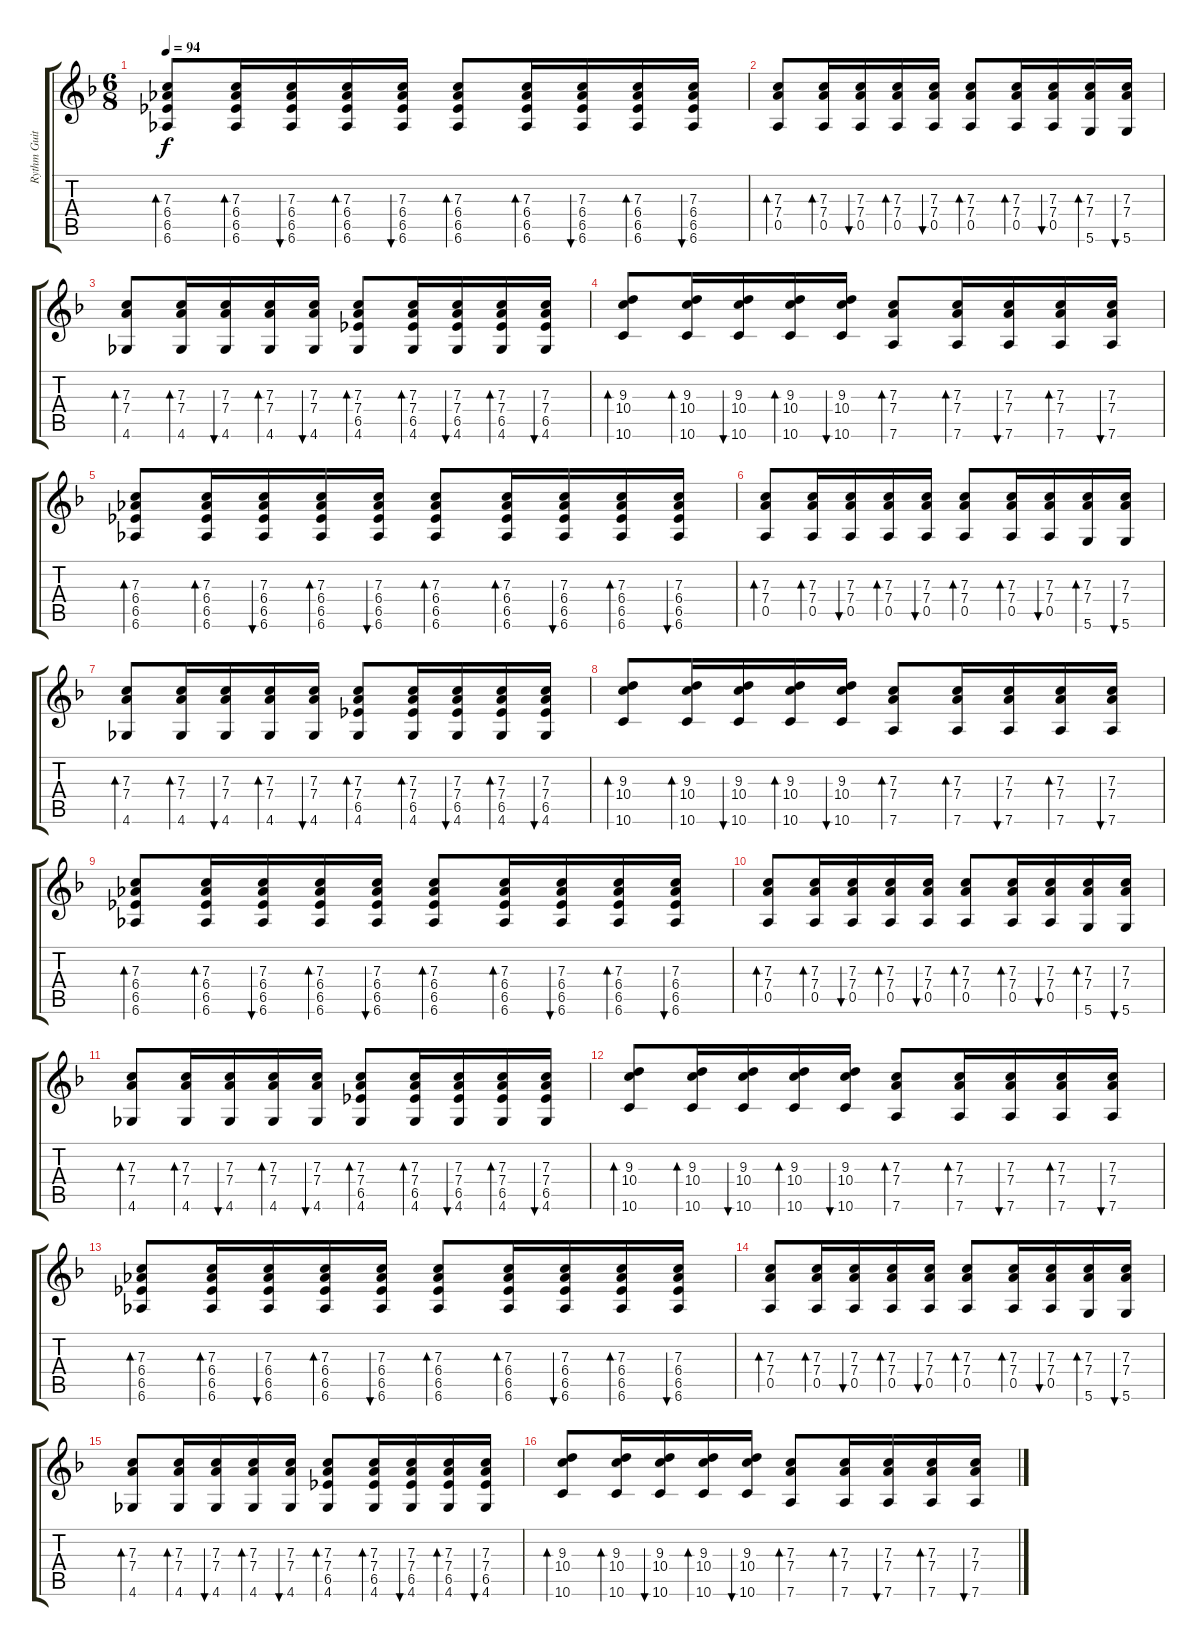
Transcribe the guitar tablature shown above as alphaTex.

\track ("Rythm Guitar 2" "Rythm Guit") {instrument distortionguitar}
\staff {score tabs}
\tuning (E4 A3 F3 D3 A2 D2) {hide}
\ts (6 8)
\tempo 94
\clef g2
\ks dminor
(7.3 6.4 6.5 6.6).8{bd 30 dy f} (7.3 6.4 6.5 6.6).16{bd 30} (7.3 6.4 6.5 6.6).16{bu 60} (7.3 6.4 6.5 6.6).16{bd 30} (7.3 6.4 6.5 6.6).16{bu 60} (7.3 6.4 6.5 6.6).8{bd 30} (7.3 6.4 6.5 6.6).16{bd 30} (7.3 6.4 6.5 6.6).16{bu 60} (7.3 6.4 6.5 6.6).16{bd 30} (7.3 6.4 6.5 6.6).16{bu 60} |
(7.3 7.4 0.5).8{bd 30} (7.3 7.4 0.5).16{bd 30} (7.3 7.4 0.5).16{bu 30} (7.3 7.4 0.5).16{bd 30} (7.3 7.4 0.5).16{bu 30} (7.3 7.4 0.5).8{bd 30} (7.3 7.4 0.5).16{bd 30} (7.3 7.4 0.5).16{bu 30} (7.3 7.4 5.6).16{bd 30} (7.3 7.4 5.6).16{bu 30} |
(7.3 7.4 4.6).8{bd 30} (7.3 7.4 4.6).16{bd 30} (7.3 7.4 4.6).16{bu 30} (7.3 7.4 4.6).16{bd 30} (7.3 7.4 4.6).16{bu 30} (7.3 7.4 6.5 4.6).8{bd 30} (7.3 7.4 6.5 4.6).16{bd 30} (7.3 7.4 6.5 4.6).16{bu 30} (7.3 7.4 6.5 4.6).16{bd 30} (7.3 7.4 6.5 4.6).16{bu 30} |
(9.3 10.4 10.6).8{bd 30} (9.3 10.4 10.6).16{bd 30} (9.3 10.4 10.6).16{bu 30} (9.3 10.4 10.6).16{bd 30} (9.3 10.4 10.6).16{bu 30} (7.3 7.4 7.6).8{bd 30} (7.3 7.4 7.6).16{bd 30} (7.3 7.4 7.6).16{bu 30} (7.3 7.4 7.6).16{bd 30} (7.3 7.4 7.6).16{bu 30} |
(7.3 6.4 6.5 6.6).8{bd 30} (7.3 6.4 6.5 6.6).16{bd 30} (7.3 6.4 6.5 6.6).16{bu 60} (7.3 6.4 6.5 6.6).16{bd 30} (7.3 6.4 6.5 6.6).16{bu 60} (7.3 6.4 6.5 6.6).8{bd 30} (7.3 6.4 6.5 6.6).16{bd 30} (7.3 6.4 6.5 6.6).16{bu 60} (7.3 6.4 6.5 6.6).16{bd 30} (7.3 6.4 6.5 6.6).16{bu 60} |
(7.3 7.4 0.5).8{bd 30} (7.3 7.4 0.5).16{bd 30} (7.3 7.4 0.5).16{bu 30} (7.3 7.4 0.5).16{bd 30} (7.3 7.4 0.5).16{bu 30} (7.3 7.4 0.5).8{bd 30} (7.3 7.4 0.5).16{bd 30} (7.3 7.4 0.5).16{bu 30} (7.3 7.4 5.6).16{bd 30} (7.3 7.4 5.6).16{bu 30} |
(7.3 7.4 4.6).8{bd 30} (7.3 7.4 4.6).16{bd 30} (7.3 7.4 4.6).16{bu 30} (7.3 7.4 4.6).16{bd 30} (7.3 7.4 4.6).16{bu 30} (7.3 7.4 6.5 4.6).8{bd 30} (7.3 7.4 6.5 4.6).16{bd 30} (7.3 7.4 6.5 4.6).16{bu 30} (7.3 7.4 6.5 4.6).16{bd 30} (7.3 7.4 6.5 4.6).16{bu 30} |
(9.3 10.4 10.6).8{bd 30} (9.3 10.4 10.6).16{bd 30} (9.3 10.4 10.6).16{bu 30} (9.3 10.4 10.6).16{bd 30} (9.3 10.4 10.6).16{bu 30} (7.3 7.4 7.6).8{bd 30} (7.3 7.4 7.6).16{bd 30} (7.3 7.4 7.6).16{bu 30} (7.3 7.4 7.6).16{bd 30} (7.3 7.4 7.6).16{bu 30} |
(7.3 6.4 6.5 6.6).8{bd 30} (7.3 6.4 6.5 6.6).16{bd 30} (7.3 6.4 6.5 6.6).16{bu 60} (7.3 6.4 6.5 6.6).16{bd 30} (7.3 6.4 6.5 6.6).16{bu 60} (7.3 6.4 6.5 6.6).8{bd 30} (7.3 6.4 6.5 6.6).16{bd 30} (7.3 6.4 6.5 6.6).16{bu 60} (7.3 6.4 6.5 6.6).16{bd 30} (7.3 6.4 6.5 6.6).16{bu 60} |
(7.3 7.4 0.5).8{bd 30} (7.3 7.4 0.5).16{bd 30} (7.3 7.4 0.5).16{bu 30} (7.3 7.4 0.5).16{bd 30} (7.3 7.4 0.5).16{bu 30} (7.3 7.4 0.5).8{bd 30} (7.3 7.4 0.5).16{bd 30} (7.3 7.4 0.5).16{bu 30} (7.3 7.4 5.6).16{bd 30} (7.3 7.4 5.6).16{bu 30} |
(7.3 7.4 4.6).8{bd 30} (7.3 7.4 4.6).16{bd 30} (7.3 7.4 4.6).16{bu 30} (7.3 7.4 4.6).16{bd 30} (7.3 7.4 4.6).16{bu 30} (7.3 7.4 6.5 4.6).8{bd 30} (7.3 7.4 6.5 4.6).16{bd 30} (7.3 7.4 6.5 4.6).16{bu 30} (7.3 7.4 6.5 4.6).16{bd 30} (7.3 7.4 6.5 4.6).16{bu 30} |
(9.3 10.4 10.6).8{bd 30} (9.3 10.4 10.6).16{bd 30} (9.3 10.4 10.6).16{bu 30} (9.3 10.4 10.6).16{bd 30} (9.3 10.4 10.6).16{bu 30} (7.3 7.4 7.6).8{bd 30} (7.3 7.4 7.6).16{bd 30} (7.3 7.4 7.6).16{bu 30} (7.3 7.4 7.6).16{bd 30} (7.3 7.4 7.6).16{bu 30} |
(7.3 6.4 6.5 6.6).8{bd 30} (7.3 6.4 6.5 6.6).16{bd 30} (7.3 6.4 6.5 6.6).16{bu 60} (7.3 6.4 6.5 6.6).16{bd 30} (7.3 6.4 6.5 6.6).16{bu 60} (7.3 6.4 6.5 6.6).8{bd 30} (7.3 6.4 6.5 6.6).16{bd 30} (7.3 6.4 6.5 6.6).16{bu 60} (7.3 6.4 6.5 6.6).16{bd 30} (7.3 6.4 6.5 6.6).16{bu 60} |
(7.3 7.4 0.5).8{bd 30} (7.3 7.4 0.5).16{bd 30} (7.3 7.4 0.5).16{bu 30} (7.3 7.4 0.5).16{bd 30} (7.3 7.4 0.5).16{bu 30} (7.3 7.4 0.5).8{bd 30} (7.3 7.4 0.5).16{bd 30} (7.3 7.4 0.5).16{bu 30} (7.3 7.4 5.6).16{bd 30} (7.3 7.4 5.6).16{bu 30} |
(7.3 7.4 4.6).8{bd 30} (7.3 7.4 4.6).16{bd 30} (7.3 7.4 4.6).16{bu 30} (7.3 7.4 4.6).16{bd 30} (7.3 7.4 4.6).16{bu 30} (7.3 7.4 6.5 4.6).8{bd 30} (7.3 7.4 6.5 4.6).16{bd 30} (7.3 7.4 6.5 4.6).16{bu 30} (7.3 7.4 6.5 4.6).16{bd 30} (7.3 7.4 6.5 4.6).16{bu 30} |
(9.3 10.4 10.6).8{bd 30} (9.3 10.4 10.6).16{bd 30} (9.3 10.4 10.6).16{bu 30} (9.3 10.4 10.6).16{bd 30} (9.3 10.4 10.6).16{bu 30} (7.3 7.4 7.6).8{bd 30} (7.3 7.4 7.6).16{bd 30} (7.3 7.4 7.6).16{bu 30} (7.3 7.4 7.6).16{bd 30} (7.3 7.4 7.6).16{bu 30}
